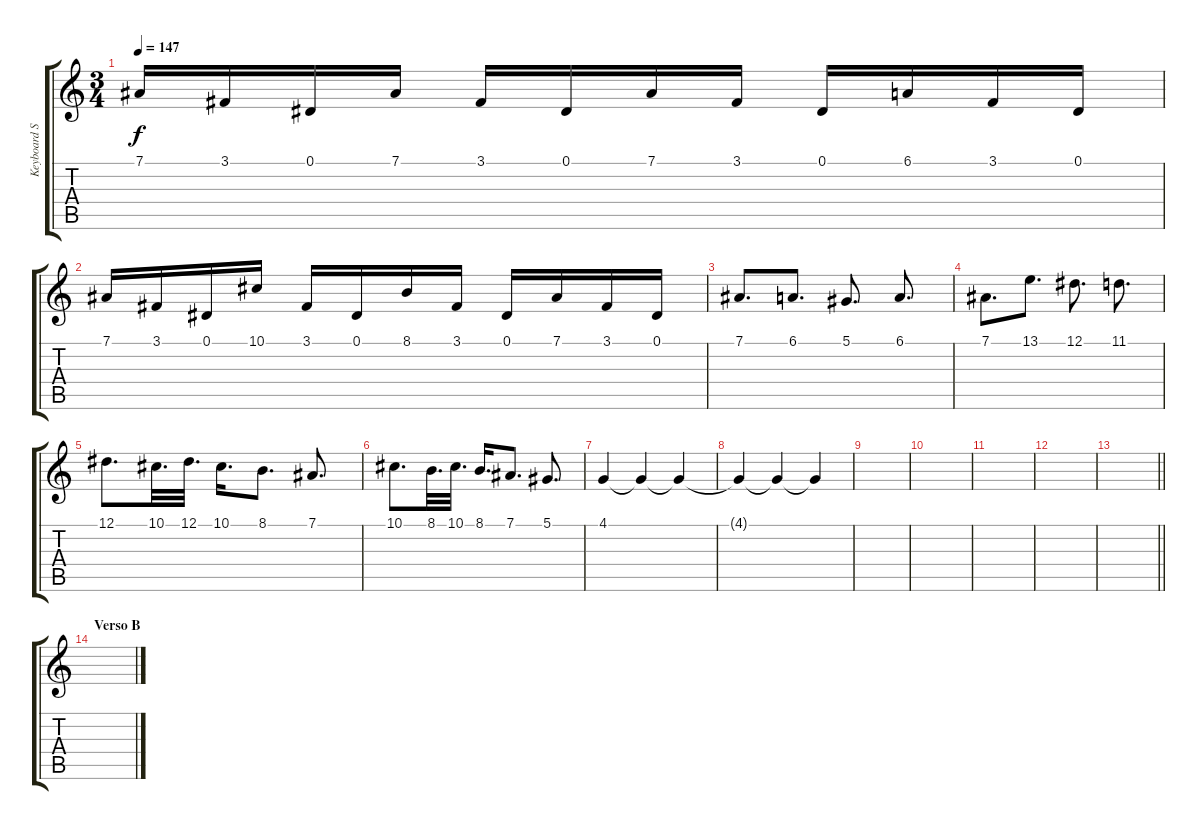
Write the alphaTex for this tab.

\track ("Keyboard Solo" "Keyboard S") {instrument celesta}
\staff {score tabs}
\tuning (Eb4 Bb3 Gb3 Db3 Ab2 Eb2) {hide}
\ts (3 4)
\tempo 147
\clef g2
\ks c
7.1.16{dy f} 3.1.16 0.1.16 7.1.16 3.1.16 0.1.16 7.1.16 3.1.16 0.1.16 6.1.16 3.1.16 0.1.16 |
7.1.16 3.1.16 0.1.16 10.1.16 3.1.16 0.1.16 8.1.16 3.1.16 0.1.16 7.1.16 3.1.16 0.1.16 |
7.1.8{d} 6.1.8{d} 5.1.8{d} 6.1.8{d} |
7.1.8{d} 13.1.8{d} 12.1.8{d} 11.1.8{d} |
12.1.8{d} 10.1.32{d} 12.1.32{d} 10.1.16{d} 8.1.8{d} 7.1.8{d} |
10.1.8{d} 8.1.32{d} 10.1.32{d} 8.1.16{d} 7.1.8{d} 5.1.8{d} |
4.1.4 4.1{t}.4 4.1{t}.4 |
4.1{t}.4 4.1{t}.4 4.1{t}.4 |
|
|
|
|
\barLineRight lightlight
|
\section ("" "Verso B")
